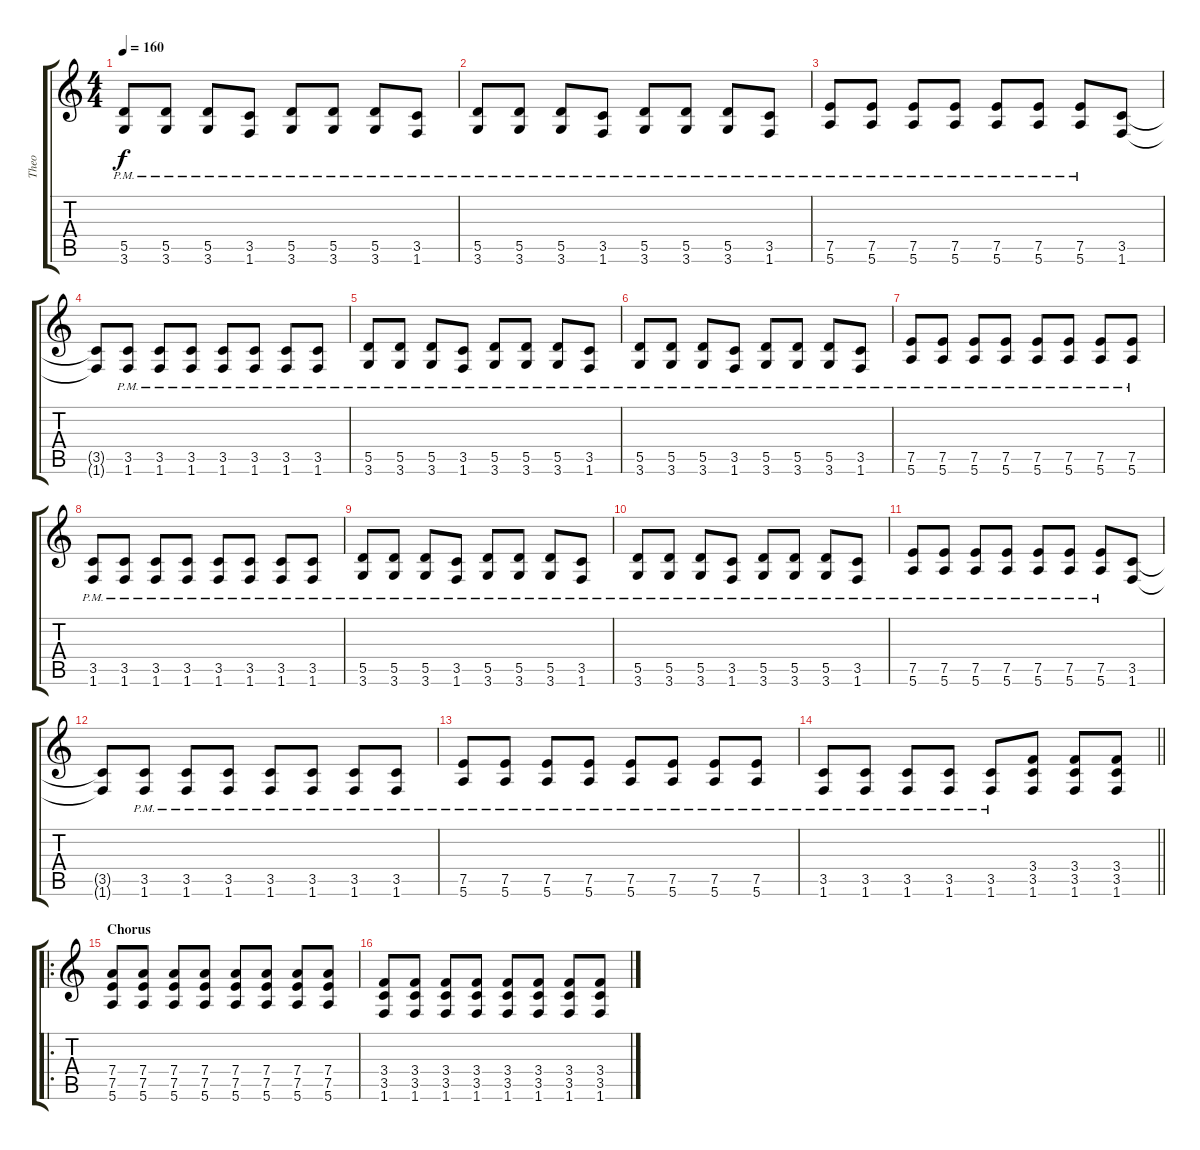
\track ("Theo" "Theo") {instrument distortionguitar}
\staff {score tabs}
\tuning (E4 B3 G3 D3 A2 E2) {hide}
\ts (4 4)
\tempo 160
\clef g2
\ks c
(5.5{pm} 3.6{pm}).8{dy f} (5.5{pm} 3.6{pm}).8 (5.5{pm} 3.6{pm}).8 (3.5{pm} 1.6{pm}).8 (5.5{pm} 3.6{pm}).8 (5.5{pm} 3.6{pm}).8 (5.5{pm} 3.6{pm}).8 (3.5{pm} 1.6{pm}).8 |
(5.5{pm} 3.6{pm}).8 (5.5{pm} 3.6{pm}).8 (5.5{pm} 3.6{pm}).8 (3.5{pm} 1.6{pm}).8 (5.5{pm} 3.6{pm}).8 (5.5{pm} 3.6{pm}).8 (5.5{pm} 3.6{pm}).8 (3.5{pm} 1.6{pm}).8 |
(7.5{pm} 5.6).8 (7.5 5.6{pm}).8 (7.5 5.6{pm}).8 (7.5 5.6{pm}).8 (7.5 5.6{pm}).8 (7.5 5.6{pm}).8 (7.5 5.6{pm}).8 (3.5 1.6).8 |
(3.5{t} 1.6{t}).8 (3.5 1.6{pm}).8 (3.5 1.6{pm}).8 (3.5 1.6{pm}).8 (3.5 1.6{pm}).8 (3.5 1.6{pm}).8 (3.5 1.6{pm}).8 (3.5{pm} 1.6).8 |
(5.5{pm} 3.6{pm}).8 (5.5{pm} 3.6{pm}).8 (5.5{pm} 3.6{pm}).8 (3.5{pm} 1.6{pm}).8 (5.5{pm} 3.6{pm}).8 (5.5{pm} 3.6{pm}).8 (5.5{pm} 3.6{pm}).8 (3.5{pm} 1.6{pm}).8 |
(5.5{pm} 3.6{pm}).8 (5.5{pm} 3.6{pm}).8 (5.5{pm} 3.6{pm}).8 (3.5{pm} 1.6{pm}).8 (5.5{pm} 3.6{pm}).8 (5.5{pm} 3.6{pm}).8 (5.5{pm} 3.6{pm}).8 (3.5{pm} 1.6{pm}).8 |
(7.5{pm} 5.6{pm}).8 (7.5{pm} 5.6{pm}).8 (7.5{pm} 5.6{pm}).8 (7.5{pm} 5.6{pm}).8 (7.5{pm} 5.6{pm}).8 (7.5{pm} 5.6{pm}).8 (7.5{pm} 5.6{pm}).8 (7.5{pm} 5.6{pm}).8 |
(3.5{pm} 1.6{pm}).8 (3.5{pm} 1.6{pm}).8 (3.5{pm} 1.6{pm}).8 (3.5{pm} 1.6{pm}).8 (3.5{pm} 1.6{pm}).8 (3.5{pm} 1.6{pm}).8 (3.5{pm} 1.6{pm}).8 (3.5{pm} 1.6{pm}).8 |
(5.5{pm} 3.6{pm}).8 (5.5{pm} 3.6{pm}).8 (5.5{pm} 3.6{pm}).8 (3.5{pm} 1.6{pm}).8 (5.5{pm} 3.6{pm}).8 (5.5{pm} 3.6{pm}).8 (5.5{pm} 3.6{pm}).8 (3.5{pm} 1.6{pm}).8 |
(5.5{pm} 3.6{pm}).8 (5.5{pm} 3.6{pm}).8 (5.5{pm} 3.6{pm}).8 (3.5{pm} 1.6{pm}).8 (5.5{pm} 3.6{pm}).8 (5.5{pm} 3.6{pm}).8 (5.5{pm} 3.6{pm}).8 (3.5{pm} 1.6{pm}).8 |
(7.5{pm} 5.6).8 (7.5 5.6{pm}).8 (7.5 5.6{pm}).8 (7.5 5.6{pm}).8 (7.5 5.6{pm}).8 (7.5 5.6{pm}).8 (7.5 5.6{pm}).8 (3.5 1.6).8 |
(3.5{t} 1.6{t}).8 (3.5 1.6{pm}).8 (3.5 1.6{pm}).8 (3.5 1.6{pm}).8 (3.5 1.6{pm}).8 (3.5 1.6{pm}).8 (3.5 1.6{pm}).8 (3.5{pm} 1.6).8 |
(7.5{pm} 5.6{pm}).8 (7.5{pm} 5.6{pm}).8 (7.5{pm} 5.6{pm}).8 (7.5{pm} 5.6{pm}).8 (7.5{pm} 5.6{pm}).8 (7.5{pm} 5.6{pm}).8 (7.5{pm} 5.6{pm}).8 (7.5{pm} 5.6{pm}).8 |
\barLineRight lightlight
(3.5{pm} 1.6{pm}).8 (3.5{pm} 1.6{pm}).8 (3.5{pm} 1.6{pm}).8 (3.5{pm} 1.6{pm}).8 (3.5{pm} 1.6{pm}).8 (3.4 3.5 1.6).8 (3.4 3.5 1.6).8 (3.4 3.5 1.6).8 |
\ro
\section ("" "Chorus")
(7.4 7.5 5.6).8 (7.4 7.5 5.6).8 (7.4 7.5 5.6).8 (7.4 7.5 5.6).8 (7.4 7.5 5.6).8 (7.4 7.5 5.6).8 (7.4 7.5 5.6).8 (7.4 7.5 5.6).8 |
(3.4 3.5 1.6).8 (3.4 3.5 1.6).8 (3.4 3.5 1.6).8 (3.4 3.5 1.6).8 (3.4 3.5 1.6).8 (3.4 3.5 1.6).8 (3.4 3.5 1.6).8 (3.4 3.5 1.6).8
